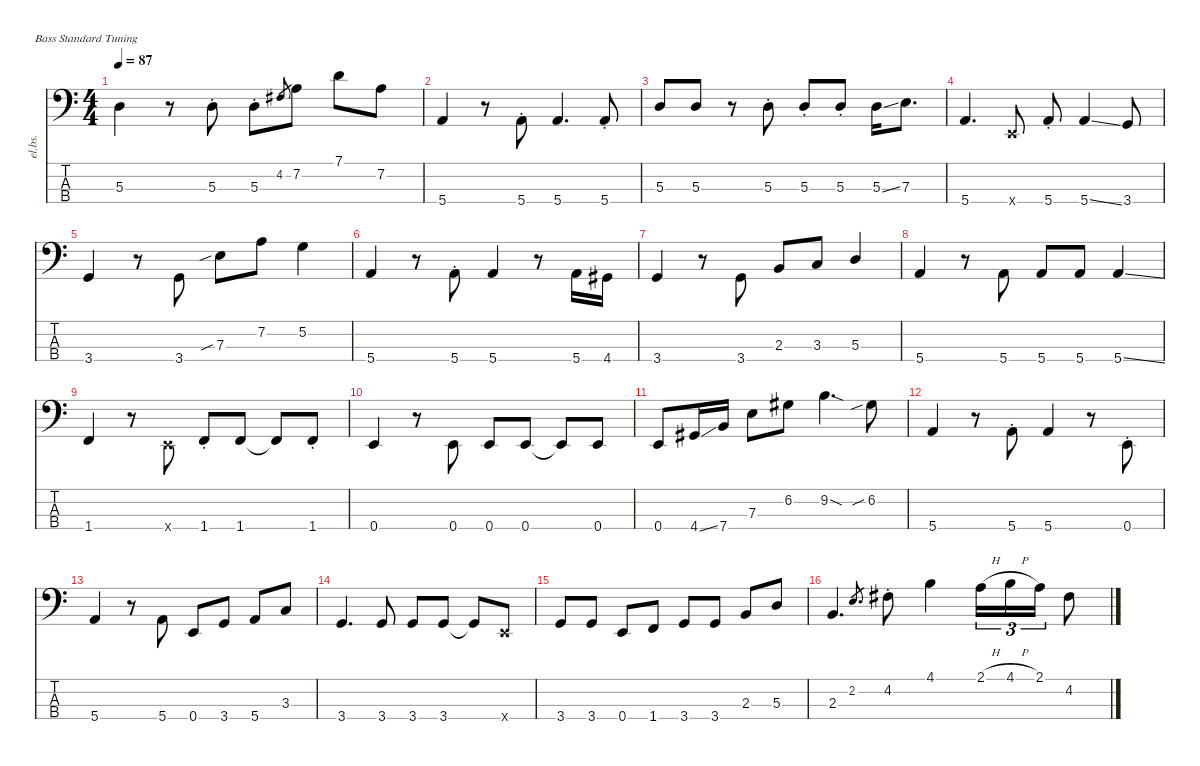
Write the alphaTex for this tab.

\defaultSystemsLayout 4
\hideDynamics
\bracketExtendMode nobrackets
\track ("Electric Bass" "el.bs.") {instrument electricbassfinger}
\staff {score tabs}
\tuning (G2 D2 A1 E1)
\ts (4 4)
\tempo 87
\clef f4
\ks c
5.3.4{dy mf beam Down} r.8{beam Down} 5.3{st}.8{beam Down} 5.3{st}.8{beam Down} 4.2{acc #}.8{gr beam Up} 7.2.8{beam Down} 7.1.8{beam Down} 7.2.8{beam Down} |
5.4.4{beam Up} r.8{beam Down} 5.4{st}.8{beam Up} 5.4.4{d beam Up} 5.4{st}.8{beam Up} |
5.3.8{beam Up} 5.3.8{beam Up} r.8{beam Down} 5.3{st}.8{beam Down} 5.3{st}.8{beam Up} 5.3{st}.8{beam Up} 5.3{ss}.16{beam Down} 7.3.8{d beam Down} |
5.4.4{d beam Up} 0.4{x}.8{beam Up} 5.4{st}.8{beam Up} 5.4{ss}.4{beam Up} 3.4.8{beam Up} |
3.4.4{beam Up} r.8{beam Down} 3.4.8{beam Up} 7.3{sib}.8{beam Down} 7.2.8{beam Down} 5.2.4{beam Down} |
5.4.4{beam Up} r.8{beam Down} 5.4{st}.8{beam Up} 5.4.4{beam Up} r.8{beam Down} 5.4.16{beam Up} 4.4{acc #}.16{beam Up} |
3.4.4{beam Up} r.8{beam Down} 3.4.8{beam Up} 2.3.8{beam Up} 3.3.8{beam Up} 5.3.4{beam Up} |
5.4.4{beam Up} r.8{beam Down} 5.4.8{beam Up} 5.4.8{beam Up} 5.4.8{beam Up} 5.4{ss}.4{beam Up} |
1.4.4{beam Up} r.8{beam Down} 0.4{x}.8{beam Up} 1.4{st}.8{beam Up} 1.4.8{beam Up} 1.4{t}.8{beam Up} 1.4{st}.8{beam Up} |
0.4.4{beam Up} r.8{beam Down} 0.4.8{beam Up} 0.4.8{beam Up} 0.4.8{beam Up} 0.4{t}.8{beam Up} 0.4.8{beam Up} |
0.4.8{beam Up} 4.4{ss acc #}.16{beam Up} 7.4.16{beam Up} 7.3.8{beam Down} 6.2{acc #}.8{beam Down} 9.2{sod}.4{d beam Down} 6.2{sib acc #}.8{beam Down} |
5.4.4{beam Up} r.8{beam Down} 5.4{st}.8{beam Up} 5.4.4{beam Up} r.8{beam Down} 0.4{st}.8{beam Up} |
5.4.4{beam Up} r.8{beam Down} 5.4.8{beam Up} 0.4.8{beam Up} 3.4.8{beam Up} 5.4.8{beam Up} 3.3.8{beam Up} |
3.4.4{d beam Up} 3.4.8{beam Up} 3.4.8{beam Up} 3.4.8{beam Up} 3.4{t}.8{beam Up} 0.4{x}.8{beam Up} |
3.4.8{beam Up} 3.4.8{beam Up} 0.4.8{beam Up} 1.4.8{beam Up} 3.4.8{beam Up} 3.4.8{beam Up} 2.3.8{beam Up} 5.3.8{beam Up} |
2.3.4{d beam Up} 2.2.8{d gr beam Up} 4.2{st acc #}.8{beam Down} 4.1.4{beam Down} 2.1{h}.16{tu (3 2) beam Down} 4.1{h}.16{tu (3 2) beam Down} 2.1.16{tu (3 2) beam Down} 4.2{acc #}.8{beam Down}
